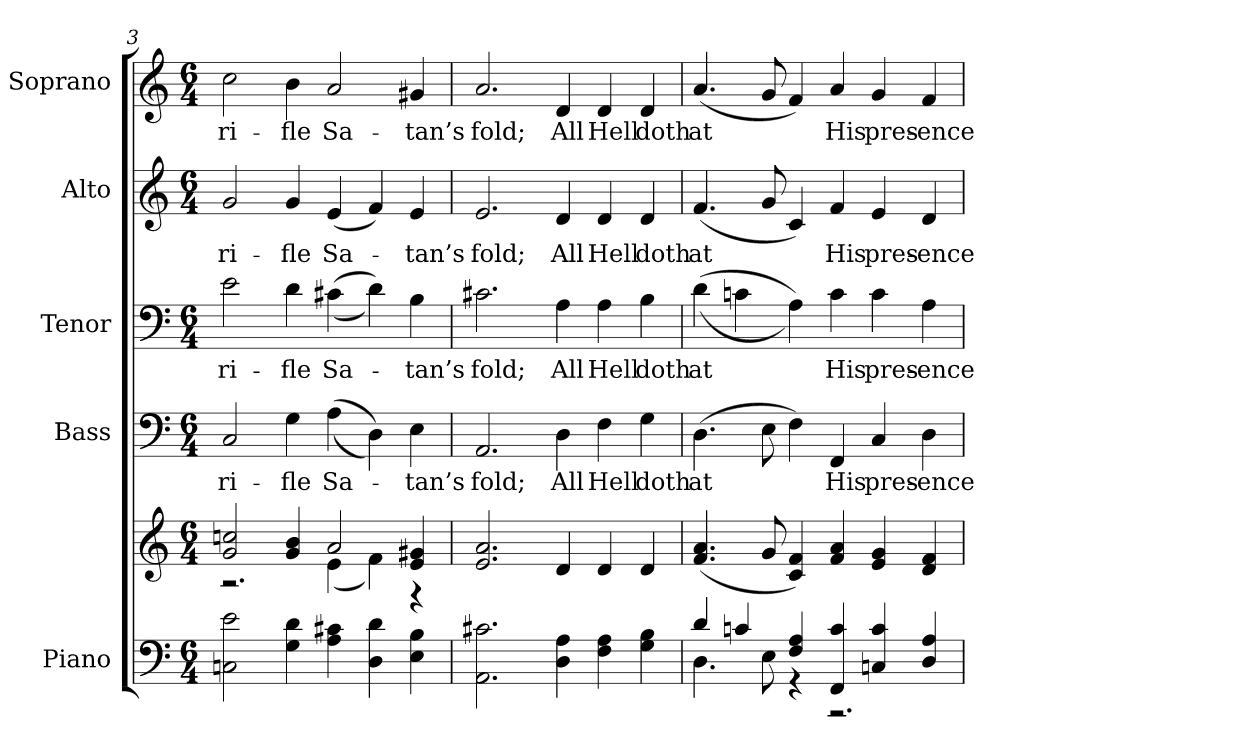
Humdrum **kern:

**kern	**kern	**kern	**text	**kern	**text	**kern	**text	**kern	**text
*part5	*part5	*part4	*part4	*part3	*part3	*part2	*part2	*part1	*part1
*staff6	*staff5	*staff4	*staff4	*staff3	*staff3	*staff2	*staff2	*staff1	*staff1
*I"Piano	*	*I"Bass	*	*I"Tenor	*	*I"Alto	*	*I"Soprano	*
*I'Pno.	*	*I'B.	*	*I'T.	*	*I'A.	*	*I'S.	*
!!LO:PB:g=z
*clefF4	*clefG2	*clefF4	*	*clefF4	*	*clefG2	*	*clefG2	*
*k[]	*k[]	*k[]	*	*k[]	*	*k[]	*	*k[]	*
*C:	*C:	*C:	*	*C:	*	*C:	*	*C:	*
*M6/4	*M6/4	*M6/4	*	*M6/4	*	*M6/4	*	*M6/4	*
=3	=3	=3	=3	=3	=3	=3	=3	=3	=3
*	*^	*	*	*	*	*	*	*	*
!	!	!	!	!LO:LY:b:color=#000000	!	!	!	!	!	!
!	!	!	!	!	!	!LO:LY:b:color=#000000	!	!	!	!
!	!	!	!	!	!	!	!	!LO:LY:b:color=#000000	!	!
!	!	!	!	!	!	!	!	!	!	!LO:LY:b:color=#000000
2Cni\ 2ei	2gi/ 2ccni	2.r	2Ci/	ri-	2ei\	ri-	2gi/	ri-	2cci\	ri-
!	!	!	!	!LO:LY:b:color=#000000	!	!	!	!	!	!
!	!	!	!	!	!	!LO:LY:b:color=#000000	!	!	!	!
!	!	!	!	!	!	!	!	!LO:LY:b:color=#000000	!	!
!	!	!	!	!	!	!	!	!	!	!LO:LY:b:color=#000000
4Gi\ 4di	4gi/ 4bi	.	4Gi\	-fle	4di\	-fle	4gi/	-fle	4bi\	-fle
!	!	!	!	!LO:LY:b:color=#000000	!	!	!	!	!	!
!	!	!	!	!	!	!LO:LY:b:color=#000000	!	!	!	!
!	!	!	!	!	!	!	!	!LO:LY:b:color=#000000	!	!
!	!	!	!	!	!	!	!	!	!	!LO:LY:b:color=#000000
4Ai\ 4c#Xi	2ai/	(4ei\	((4Ai\	Sa-	((4c#Xi\	Sa-	(4ei/	Sa-	2ai/	Sa-
4Di\ 4di	.	4fi\)	4Di\))	.	4di\))	.	4fi/)	.	.	.
!	!	!	!	!LO:LY:b:color=#000000	!	!	!	!	!	!
!	!	!	!	!	!	!LO:LY:b:color=#000000	!	!	!	!
!	!	!	!	!	!	!	!	!LO:LY:b:color=#000000	!	!
!	!	!	!	!	!	!	!	!	!	!LO:LY:b:color=#000000
4Ei\ 4Bi	4ei/ 4g#Xi	4r	4Ei\	-tan’s	4Bi\	-tan’s	4ei/	-tan’s	4g#Xi/	-tan’s
*	*v	*v	*	*	*	*	*	*	*	*
=4	=4	=4	=4	=4	=4	=4	=4	=4	=4
*	*^	*	*	*	*	*	*	*	*
!	!	!	!	!LO:LY:b:color=#000000	!	!	!	!	!	!
*	*v	*v	*	*	*	*	*	*	*	*
*	*^	*	*	*	*	*	*	*	*
!	!	!	!	!	!	!LO:LY:b:color=#000000	!	!	!	!
*	*v	*v	*	*	*	*	*	*	*	*
*	*^	*	*	*	*	*	*	*	*
!	!	!	!	!	!	!	!	!LO:LY:b:color=#000000	!	!
*	*v	*v	*	*	*	*	*	*	*	*
*	*^	*	*	*	*	*	*	*	*
!	!	!	!	!	!	!	!	!	!	!LO:LY:b:color=#000000
*	*v	*v	*	*	*	*	*	*	*	*
2.AAi\ 2.c#Xi	2.ei/ 2.ai	2.AAi/	fold;	2.c#Xi\	fold;	2.ei/	fold;	2.ai/	fold;
!	!	!	!LO:LY:b:color=#000000	!	!	!	!	!	!
!	!	!	!	!	!LO:LY:b:color=#000000	!	!	!	!
!	!	!	!	!	!	!	!LO:LY:b:color=#000000	!	!
!	!	!	!	!	!	!	!	!	!LO:LY:b:color=#000000
4Di\ 4Ai	4di/	4Di\	All	4Ai\	All	4di/	All	4di/	All
!	!	!	!LO:LY:b:color=#000000	!	!	!	!	!	!
!	!	!	!	!	!LO:LY:b:color=#000000	!	!	!	!
!	!	!	!	!	!	!	!LO:LY:b:color=#000000	!	!
!	!	!	!	!	!	!	!	!	!LO:LY:b:color=#000000
4Fi\ 4Ai	4di/	4Fi\	Hell	4Ai\	Hell	4di/	Hell	4di/	Hell
!	!	!	!LO:LY:b:color=#000000	!	!	!	!	!	!
!	!	!	!	!	!LO:LY:b:color=#000000	!	!	!	!
!	!	!	!	!	!	!	!LO:LY:b:color=#000000	!	!
!	!	!	!	!	!	!	!	!	!LO:LY:b:color=#000000
4Gi\ 4Bi	4di/	4Gi\	doth	4Bi\	doth	4di/	doth	4di/	doth
!!LO:PB:g=z
=5	=5	=5	=5	=5	=5	=5	=5	=5	=5
*^	*	*	*	*	*	*	*	*	*
!	!	!	!	!LO:LY:b:color=#000000	!	!	!	!	!	!
!	!	!	!	!	!	!LO:LY:b:color=#000000	!	!	!	!
!	!	!	!	!	!	!	!	!LO:LY:b:color=#000000	!	!
!	!	!	!	!	!	!	!	!	!	!LO:LY:b:color=#000000
4di/	4.Di\	(4.fi/ 4.ai	(4.Di\	at	((4di\	at	(4.fi/	at	(4.ai/	at
4cni/	.	.	.	.	4cni\	.	.	.	.	.
.	8Ei\	8gi/	8Ei\	.	.	.	8gi/	.	8gi/	.
4Fi/ 4Ai	4r	4ci/ 4fi)	4Fi\)	.	4Ai\))	.	4ci/)	.	4fi/)	.
!	!	!	!	!LO:LY:b:color=#000000	!	!	!	!	!	!
!	!	!	!	!	!	!LO:LY:b:color=#000000	!	!	!	!
!	!	!	!	!	!	!	!	!LO:LY:b:color=#000000	!	!
!	!	!	!	!	!	!	!	!	!	!LO:LY:b:color=#000000
4FFi/ 4ci	2.r	4fi/ 4ai	4FFi/	His	4ci\	His	4fi/	His	4ai/	His
!	!	!	!	!LO:LY:b:color=#000000	!	!	!	!	!	!
!	!	!	!	!	!	!LO:LY:b:color=#000000	!	!	!	!
!	!	!	!	!	!	!	!	!LO:LY:b:color=#000000	!	!
!	!	!	!	!	!	!	!	!	!	!LO:LY:b:color=#000000
4Cni/ 4ci	.	4ei/ 4gi	4Ci/	pres-	4ci\	pres-	4ei/	pres-	4gi/	pres-
!	!	!	!	!LO:LY:b:color=#000000	!	!	!	!	!	!
!	!	!	!	!	!	!LO:LY:b:color=#000000	!	!	!	!
!	!	!	!	!	!	!	!	!LO:LY:b:color=#000000	!	!
!	!	!	!	!	!	!	!	!	!	!LO:LY:b:color=#000000
4Di/ 4Ai	.	4di/ 4fi	4Di\	-ence	4Ai\	-ence	4di/	-ence	4fi/	-ence
*v	*v	*	*	*	*	*	*	*	*	*
=	=	=	=	=	=	=	=	=	=
*-	*-	*-	*-	*-	*-	*-	*-	*-	*-
